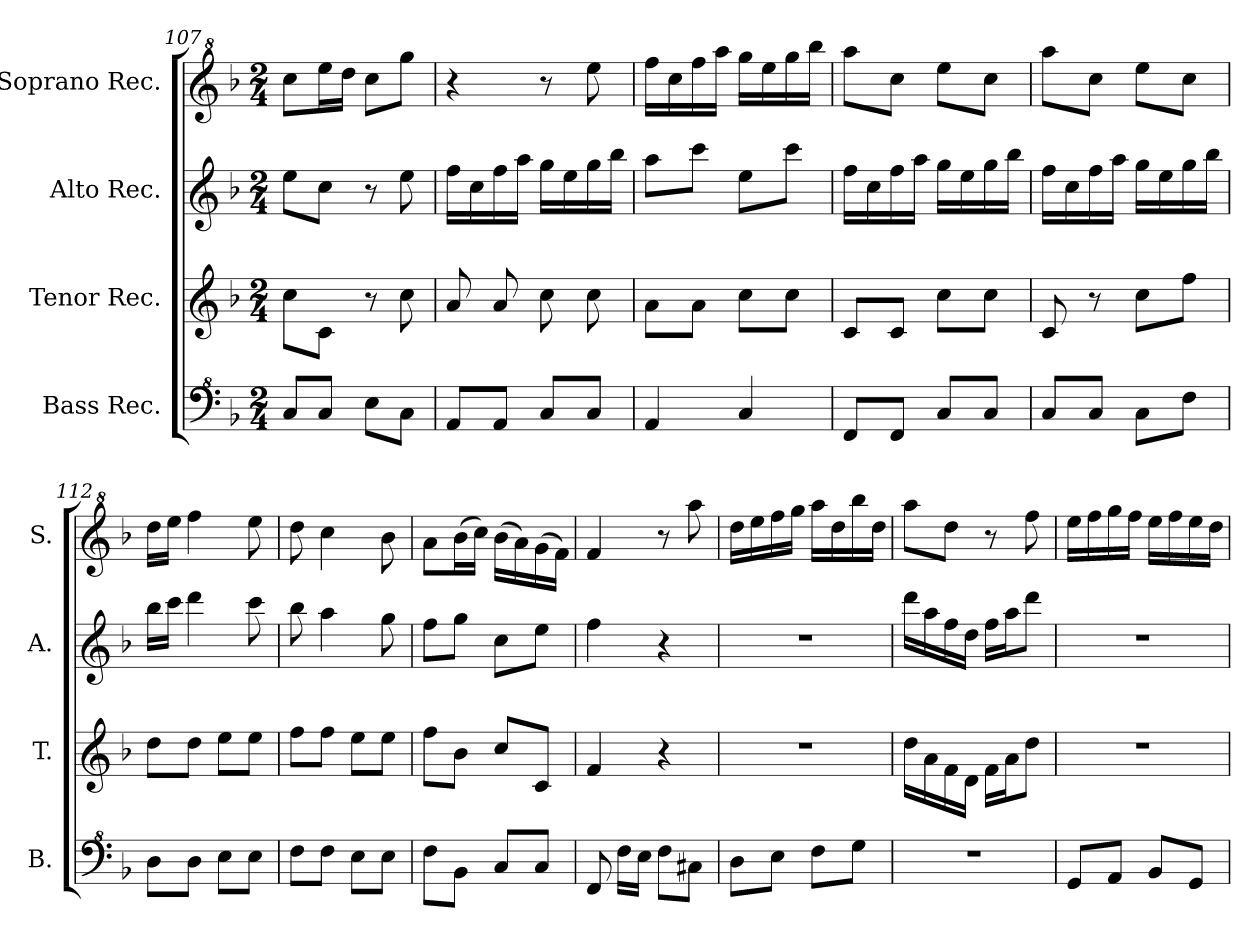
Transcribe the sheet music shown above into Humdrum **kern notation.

**kern	**kern	**kern	**kern
*part4	*part3	*part2	*part1
*staff4	*staff3	*staff2	*staff1
*I"Bass Rec.	*I"Tenor Rec.	*I"Alto Rec.	*I"Soprano Rec.
*I'B.	*I'T.	*I'A.	*I'S.
*clefF^4	*clefG2	*clefG2	*clefG^2
*k[b-]	*k[b-]	*k[b-]	*k[b-]
*M2/4	*M2/4	*M2/4	*M2/4
=107	=107	=107	=107
8c/L	8cc\L	8ee\L	8ccc\L
8c/J	8c\J	8cc\J	16eee\L
.	.	.	16ddd\JJ
8e\L	8r	8r	8ccc\L
8c\J	8cc\	8ee\	8ggg\J
!!LO:LB:g=z
=108	=108	=108	=108
8A/L	8a/	16ff\LL	4r
.	.	16cc\	.
8A/J	8a/	16ff\	.
.	.	16aa\JJ	.
8c/L	8cc\	16gg\LL	8r
.	.	16ee\	.
8c/J	8cc\	16gg\	8eee\
.	.	16bb-\JJ	.
=109	=109	=109	=109
4A/	8a\L	8aa\L	16fff\LL
.	.	.	16ccc\
.	8a\J	8ccc\J	16fff\
.	.	.	16aaa\JJ
4c/	8cc\L	8ee\L	16ggg\LL
.	.	.	16eee\
.	8cc\J	8ccc\J	16ggg\
.	.	.	16bbb-\JJ
=110	=110	=110	=110
8F/L	8c/L	16ff\LL	8aaa\L
.	.	16cc\	.
8F/J	8c/J	16ff\	8ccc\J
.	.	16aa\JJ	.
8c/L	8cc\L	16gg\LL	8eee\L
.	.	16ee\	.
8c/J	8cc\J	16gg\	8ccc\J
.	.	16bb-\JJ	.
=111	=111	=111	=111
8c/L	8c/	16ff\LL	8aaa\L
.	.	16cc\	.
8c/J	8r	16ff\	8ccc\J
.	.	16aa\JJ	.
8c\L	8cc\L	16gg\LL	8eee\L
.	.	16ee\	.
8f\J	8ff\J	16gg\	8ccc\J
.	.	16bb-\JJ	.
=112	=112	=112	=112
8d\L	8dd\L	16bb-\LL	16ddd\LL
.	.	16ccc\JJ	16eee\JJ
8d\J	8dd\J	4ddd\	4fff\
8e\L	8ee\L	.	.
8e\J	8ee\J	8ccc\	8eee\
=113	=113	=113	=113
8f\L	8ff\L	8bb-\	8ddd\
8f\J	8ff\J	4aa\	4ccc\
8e\L	8ee\L	.	.
8e\J	8ee\J	8gg\	8bb-\
=114	=114	=114	=114
8f\L	8ff\L	8ff\L	8aa\L
8B-\J	8b-\J	8gg\J	(16bb-\L
.	.	.	16ccc\JJ)
8c/L	8cc/L	8cc\L	(16bb-\LL
.	.	.	16aa\)
8c/J	8c/J	8ee\J	(16gg\
.	.	.	16ff\JJ)
=115	=115	=115	=115
8F/	4f/	4ff\	4ff/
16f\LL	.	.	.
16e\JJ	.	.	.
8f\L	4r	4r	8r
8c#X\J	.	.	8aaa\
!!LO:LB:g=z
=116	=116	=116	=116
8d\L	2r	2r	16ddd\LL
.	.	.	16eee\
8e\J	.	.	16fff\
.	.	.	16ggg\JJ
8f\L	.	.	16aaa\LL
.	.	.	16ddd\
8g\J	.	.	16bbb-\
.	.	.	16ddd\JJ
=117	=117	=117	=117
2r	16dd\LL	16ddd\LL	8aaa\L
.	16a\	16aa\	.
.	16f\	16ff\	8ddd\J
.	16d\JJ	16dd\JJ	.
.	16f\LL	16ff\LL	8r
.	16a\J	16aa\J	.
.	8dd\J	8ddd\J	8fff\
=118	=118	=118	=118
8G/L	2r	2r	16eee\LL
.	.	.	16fff\
8A/J	.	.	16ggg\
.	.	.	16fff\JJ
8B-/L	.	.	16eee\LL
.	.	.	16fff\
8G/J	.	.	16eee\
.	.	.	16ddd\JJ
=	=	=	=
*-	*-	*-	*-
